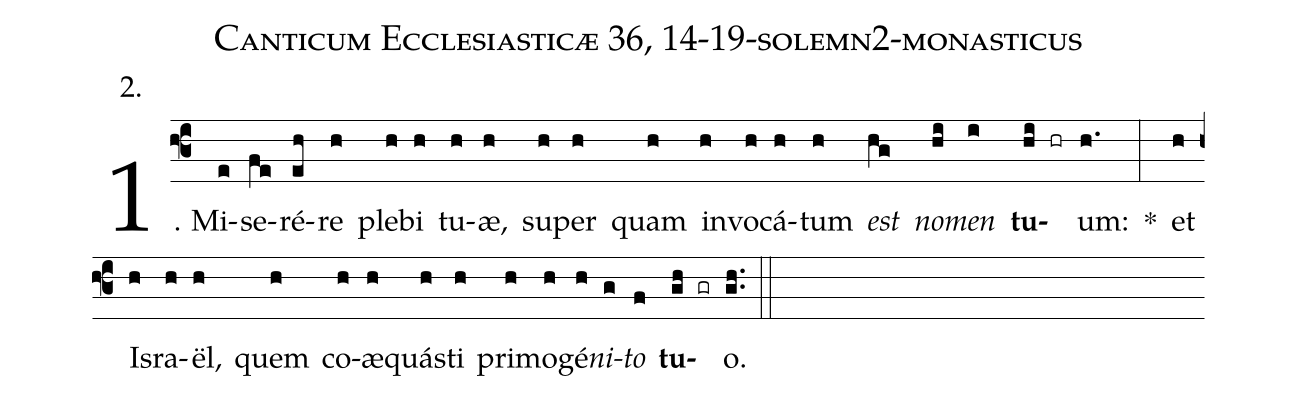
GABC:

name: Canticum Ecclesiasticæ 36, 14-19-solemn2-monasticus;
annotation: 2.;
%%
(f3)1. Mi(e)se(fe)ré(eh)re(h) ple(h)bi(h) tu(h)æ,(h) su(h)per(h) quam(h) in(h)vo(h)cá(h)tum(h) <i>est</i>(hg) <i>no</i>(hi)<i>men</i>(i) <b>tu</b>(hi hr)um:(h.) *(:) et(h) Is(h)ra(h)ël,(h) quem(h) co(h)æ(h)quás(h)ti(h) pri(h)mo(h)gé(h)<i>ni</i>(g)<i>to</i>(f) <b>tu</b>(gh gr)o.(gh..) (::)
